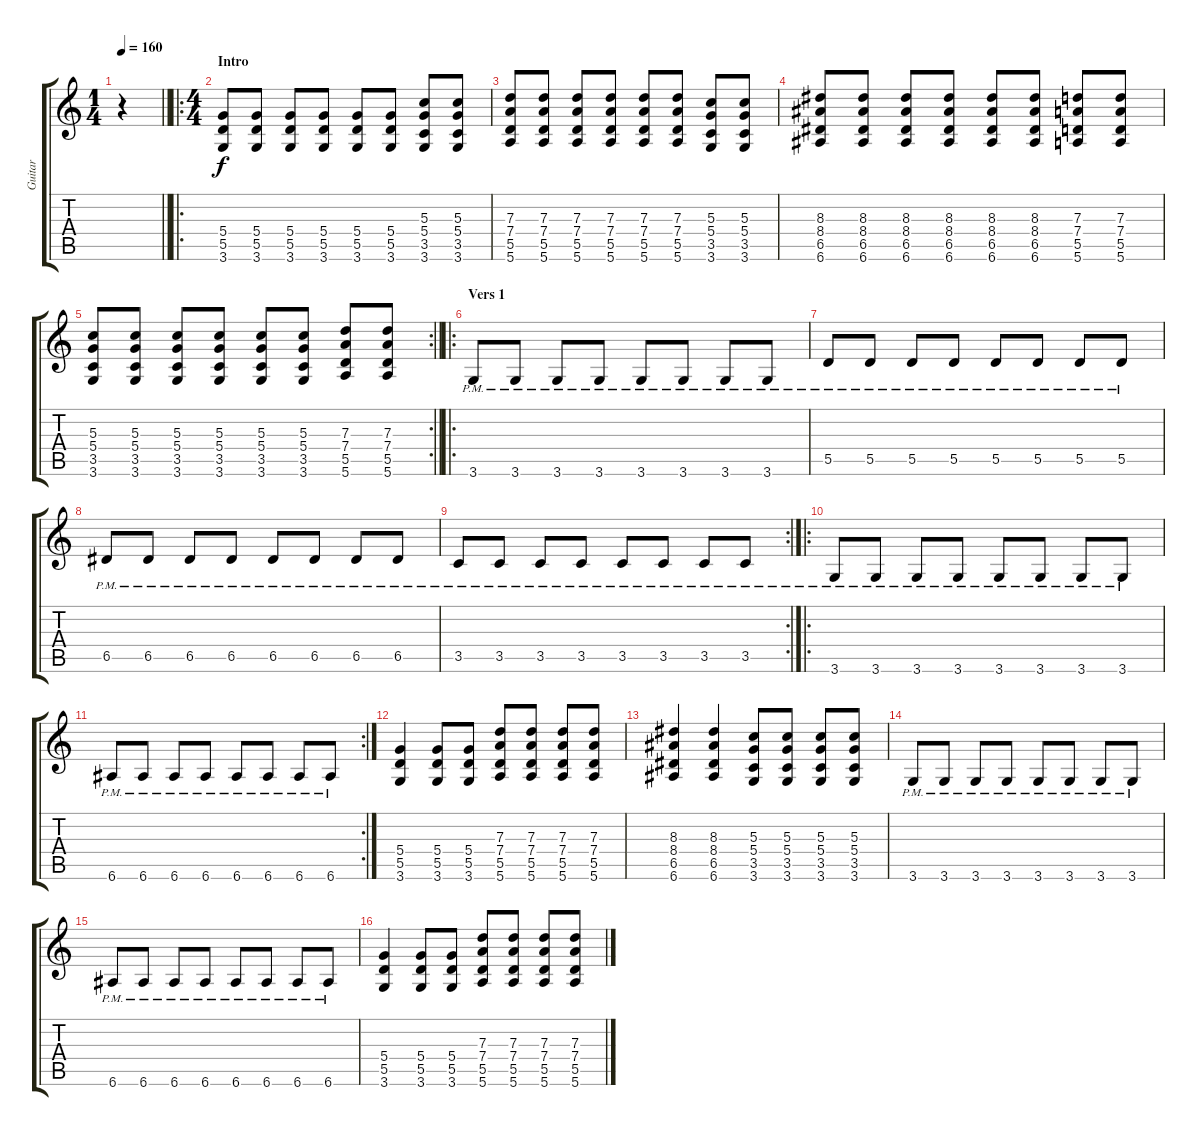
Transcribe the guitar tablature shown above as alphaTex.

\track ("Guitar" "Guitar") {instrument distortionguitar}
\staff {score tabs}
\tuning (E4 B3 G3 D3 A2 E2) {hide}
\ts (1 4)
\tempo 160
\clef g2
\barLineRight lightlight
\ks c
r.4{dy f instrument distortionguitar} |
\ro
\ts (4 4)
\section ("" "Intro")
(5.4 5.5 3.6).8 (5.4 5.5 3.6).8 (5.4 5.5 3.6).8 (5.4 5.5 3.6).8 (5.4 5.5 3.6).8 (5.4 5.5 3.6).8 (5.3 5.4 3.5 3.6).8 (5.3 5.4 3.5 3.6).8 |
(7.3 7.4 5.5 5.6).8 (7.3 7.4 5.5 5.6).8 (7.3 7.4 5.5 5.6).8 (7.3 7.4 5.5 5.6).8 (7.3 7.4 5.5 5.6).8 (7.3 7.4 5.5 5.6).8 (5.3 5.4 3.5 3.6).8 (5.3 5.4 3.5 3.6).8 |
(8.3 8.4 6.5 6.6).8 (8.3 8.4 6.5 6.6).8 (8.3 8.4 6.5 6.6).8 (8.3 8.4 6.5 6.6).8 (8.3 8.4 6.5 6.6).8 (8.3 8.4 6.5 6.6).8 (7.3 7.4 5.5 5.6).8 (7.3 7.4 5.5 5.6).8 |
\rc 2
\barLineRight lightlight
(5.3 5.4 3.5 3.6).8 (5.3 5.4 3.5 3.6).8 (5.3 5.4 3.5 3.6).8 (5.3 5.4 3.5 3.6).8 (5.3 5.4 3.5 3.6).8 (5.3 5.4 3.5 3.6).8 (7.3 7.4 5.5 5.6).8 (7.3 7.4 5.5 5.6).8 |
\ro
\section ("" "Vers 1")
3.6{pm}.8 3.6{pm}.8 3.6{pm}.8 3.6{pm}.8 3.6{pm}.8 3.6{pm}.8 3.6{pm}.8 3.6{pm}.8 |
5.5{pm}.8 5.5{pm}.8 5.5{pm}.8 5.5{pm}.8 5.5{pm}.8 5.5{pm}.8 5.5{pm}.8 5.5{pm}.8 |
6.5{pm}.8 6.5{pm}.8 6.5{pm}.8 6.5{pm}.8 6.5{pm}.8 6.5{pm}.8 6.5{pm}.8 6.5{pm}.8 |
\rc 2
3.5{pm}.8 3.5{pm}.8 3.5{pm}.8 3.5{pm}.8 3.5{pm}.8 3.5{pm}.8 3.5{pm}.8 3.5{pm}.8 |
\ro
3.6{pm}.8 3.6{pm}.8 3.6{pm}.8 3.6{pm}.8 3.6{pm}.8 3.6{pm}.8 3.6{pm}.8 3.6{pm}.8 |
\rc 2
6.6{pm}.8 6.6{pm}.8 6.6{pm}.8 6.6{pm}.8 6.6{pm}.8 6.6{pm}.8 6.6{pm}.8 6.6{pm}.8 |
(5.4 5.5 3.6).4 (5.4 5.5 3.6).8 (5.4 5.5 3.6).8 (7.3 7.4 5.5 5.6).8 (7.3 7.4 5.5 5.6).8 (7.3 7.4 5.5 5.6).8 (7.3 7.4 5.5 5.6).8 |
(8.3 8.4 6.5 6.6).4 (8.3 8.4 6.5 6.6).4 (5.3 5.4 3.5 3.6).8 (5.3 5.4 3.5 3.6).8 (5.3 5.4 3.5 3.6).8 (5.3 5.4 3.5 3.6).8 |
3.6{pm}.8 3.6{pm}.8 3.6{pm}.8 3.6{pm}.8 3.6{pm}.8 3.6{pm}.8 3.6{pm}.8 3.6{pm}.8 |
6.6{pm}.8 6.6{pm}.8 6.6{pm}.8 6.6{pm}.8 6.6{pm}.8 6.6{pm}.8 6.6{pm}.8 6.6{pm}.8 |
(5.4 5.5 3.6).4 (5.4 5.5 3.6).8 (5.4 5.5 3.6).8 (7.3 7.4 5.5 5.6).8 (7.3 7.4 5.5 5.6).8 (7.3 7.4 5.5 5.6).8 (7.3 7.4 5.5 5.6).8
